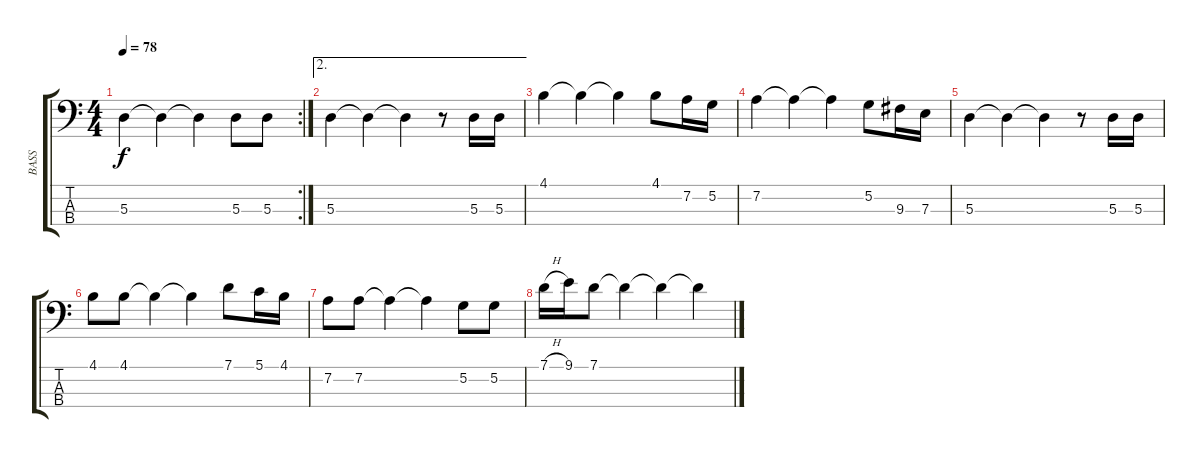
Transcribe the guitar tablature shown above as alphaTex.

\track ("BASS" "BASS") {instrument electricbassfinger}
\staff {score tabs}
\tuning (G2 D2 A1 E1) {hide}
\rc 2
\ts (4 4)
\tempo 78
\clef f4
\ks c
5.3.4{dy f} 5.3{t}.4 5.3{t}.4 5.3.8 5.3.8 |
\ae 2
5.3.4 5.3{t}.4 5.3{t}.4 r.8 5.3.16 5.3.16 |
4.1.4 4.1{t}.4 4.1{t}.4 4.1.8 7.2.16 5.2.16 |
7.2.4 7.2{t}.4 7.2{t}.4 5.2.8 9.3.16 7.3.16 |
5.3.4 5.3{t}.4 5.3{t}.4 r.8 5.3.16 5.3.16 |
4.1.8 4.1.8 4.1{t}.4 4.1{t}.4 7.1.8 5.1.16 4.1.16 |
7.2.8 7.2.8 7.2{t}.4 7.2{t}.4 5.2.8 5.2.8 |
7.1{h}.16 9.1.16 7.1.8 7.1{t}.4 7.1{t}.4 7.1{t}.4
